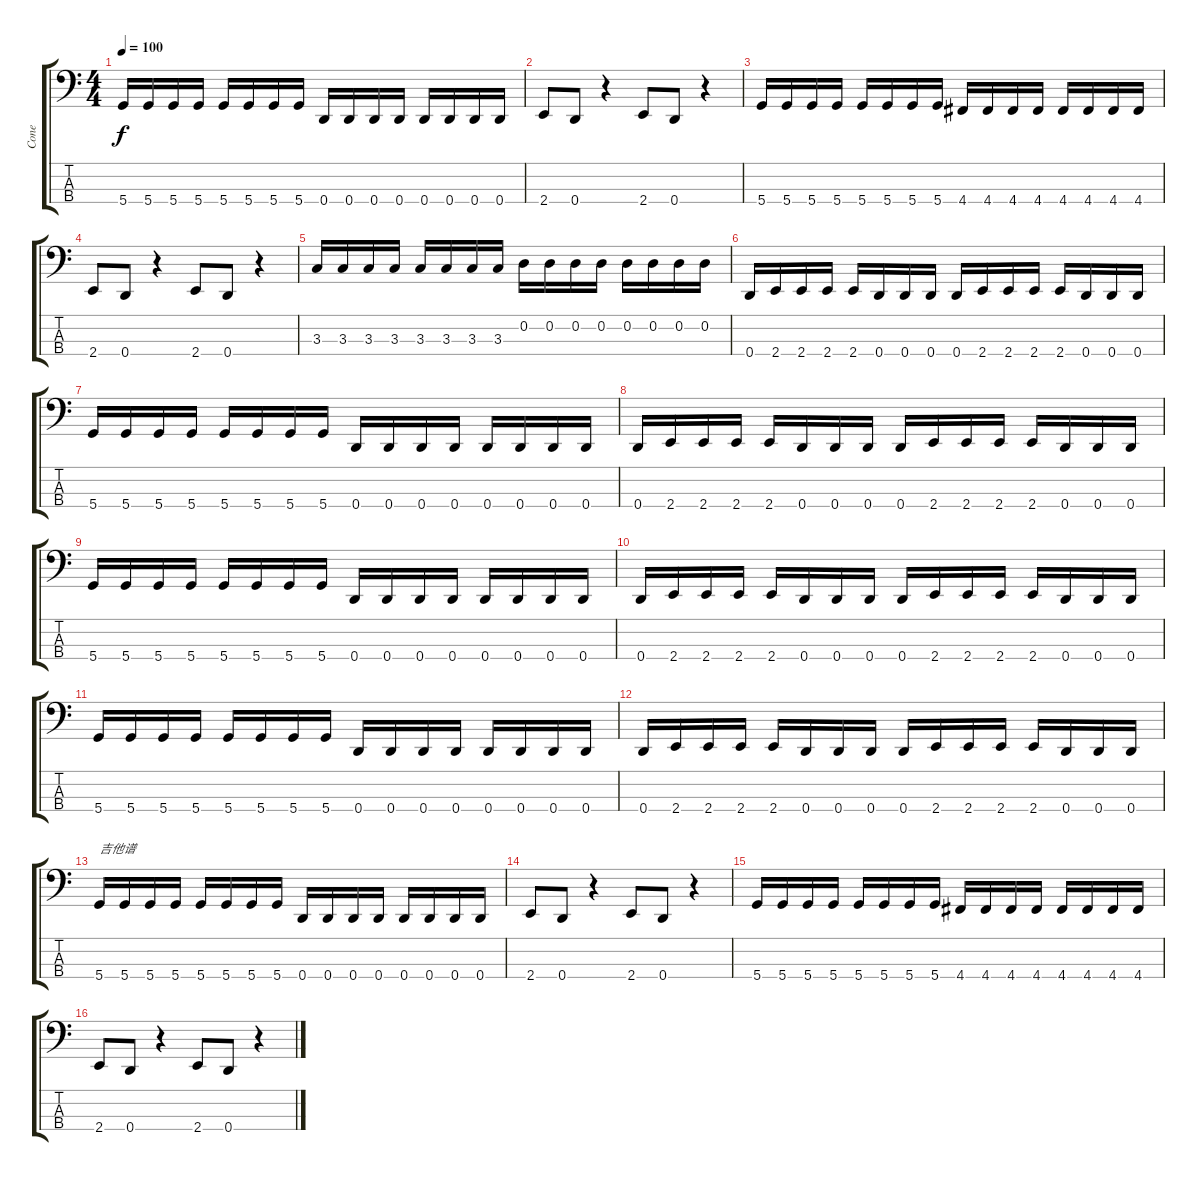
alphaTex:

\track ("Cone" "Cone") {instrument electricbasspick}
\staff {score tabs}
\tuning (G2 D2 A1 D1) {hide}
\ts (4 4)
\tempo 100
\clef f4
\ks c
5.4.16{dy f} 5.4.16 5.4.16 5.4.16 5.4.16 5.4.16 5.4.16 5.4.16 0.4.16 0.4.16 0.4.16 0.4.16 0.4.16 0.4.16 0.4.16 0.4.16 |
2.4.8 0.4.8 r.4 2.4.8 0.4.8 r.4 |
5.4.16 5.4.16 5.4.16 5.4.16 5.4.16 5.4.16 5.4.16 5.4.16 4.4.16 4.4.16 4.4.16 4.4.16 4.4.16 4.4.16 4.4.16 4.4.16 |
2.4.8 0.4.8 r.4 2.4.8 0.4.8 r.4 |
3.3.16 3.3.16 3.3.16 3.3.16 3.3.16 3.3.16 3.3.16 3.3.16 0.2.16 0.2.16 0.2.16 0.2.16 0.2.16 0.2.16 0.2.16 0.2.16 |
0.4.16 2.4.16 2.4.16 2.4.16 2.4.16 0.4.16 0.4.16 0.4.16 0.4.16 2.4.16 2.4.16 2.4.16 2.4.16 0.4.16 0.4.16 0.4.16 |
5.4.16 5.4.16 5.4.16 5.4.16 5.4.16 5.4.16 5.4.16 5.4.16 0.4.16 0.4.16 0.4.16 0.4.16 0.4.16 0.4.16 0.4.16 0.4.16 |
0.4.16 2.4.16 2.4.16 2.4.16 2.4.16 0.4.16 0.4.16 0.4.16 0.4.16 2.4.16 2.4.16 2.4.16 2.4.16 0.4.16 0.4.16 0.4.16 |
5.4.16 5.4.16 5.4.16 5.4.16 5.4.16 5.4.16 5.4.16 5.4.16 0.4.16 0.4.16 0.4.16 0.4.16 0.4.16 0.4.16 0.4.16 0.4.16 |
0.4.16 2.4.16 2.4.16 2.4.16 2.4.16 0.4.16 0.4.16 0.4.16 0.4.16 2.4.16 2.4.16 2.4.16 2.4.16 0.4.16 0.4.16 0.4.16 |
5.4.16 5.4.16 5.4.16 5.4.16 5.4.16 5.4.16 5.4.16 5.4.16 0.4.16 0.4.16 0.4.16 0.4.16 0.4.16 0.4.16 0.4.16 0.4.16 |
0.4.16 2.4.16 2.4.16 2.4.16 2.4.16 0.4.16 0.4.16 0.4.16 0.4.16 2.4.16 2.4.16 2.4.16 2.4.16 0.4.16 0.4.16 0.4.16 |
5.4.16{txt "吉他谱"} 5.4.16 5.4.16 5.4.16 5.4.16 5.4.16 5.4.16 5.4.16 0.4.16 0.4.16 0.4.16 0.4.16 0.4.16 0.4.16 0.4.16 0.4.16 |
2.4.8 0.4.8 r.4 2.4.8 0.4.8 r.4 |
5.4.16 5.4.16 5.4.16 5.4.16 5.4.16 5.4.16 5.4.16 5.4.16 4.4.16 4.4.16 4.4.16 4.4.16 4.4.16 4.4.16 4.4.16 4.4.16 |
2.4.8 0.4.8 r.4 2.4.8 0.4.8 r.4
